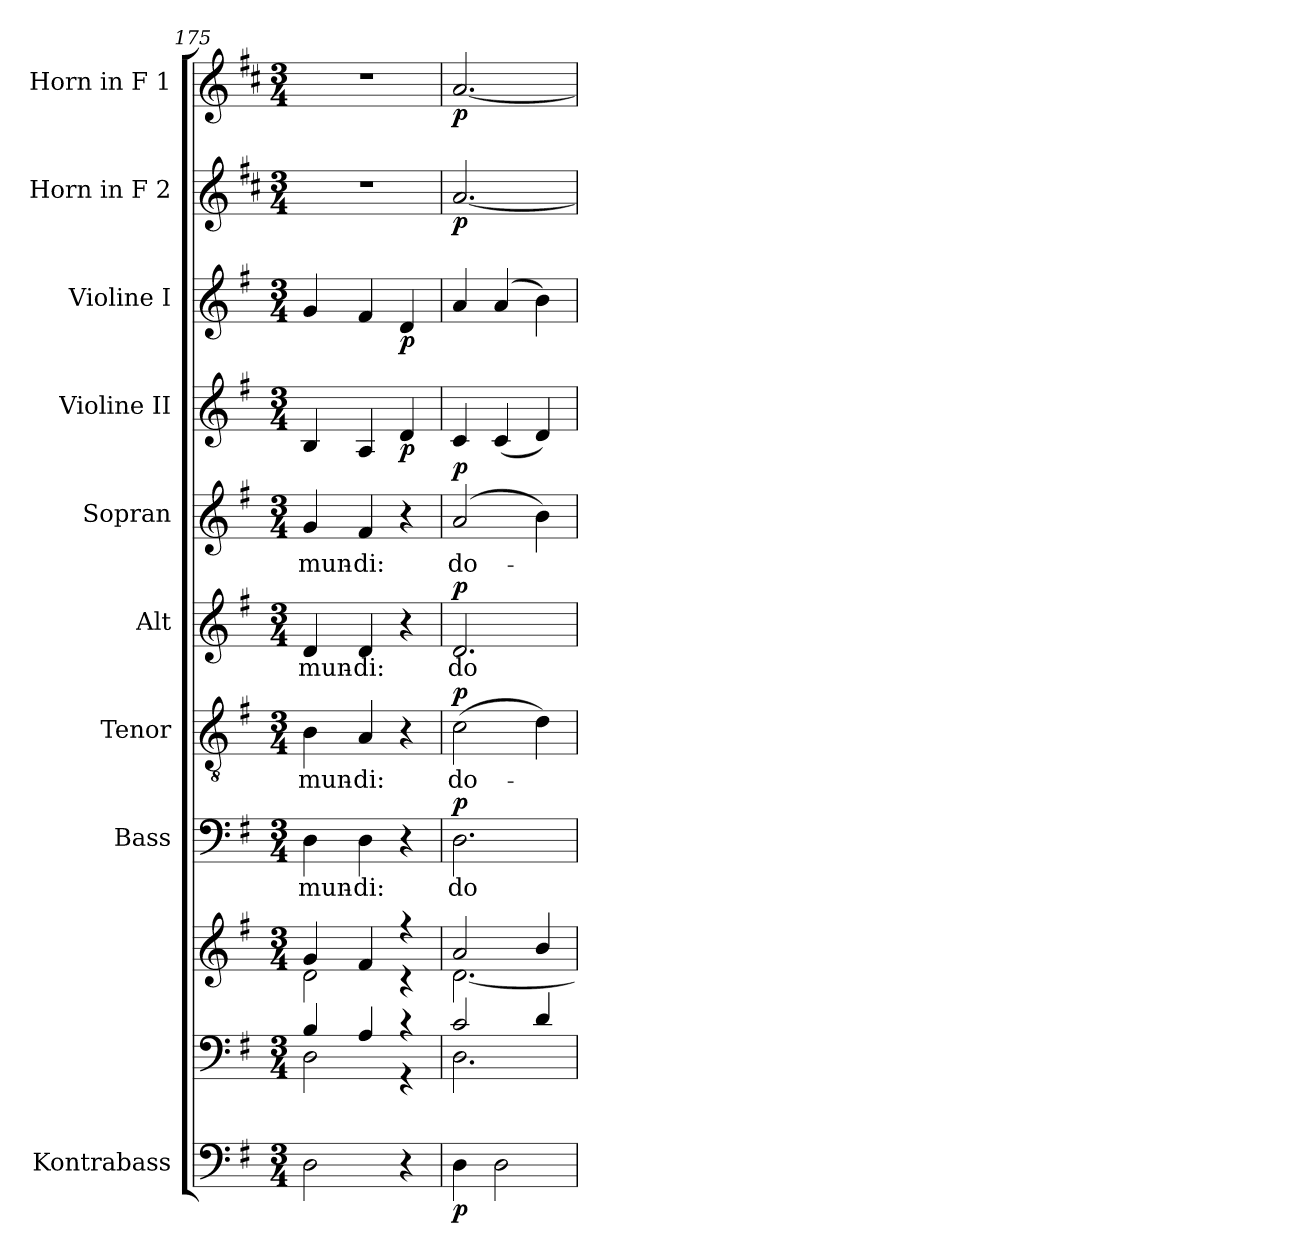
**kern	**dynam	**kern	**kern	**kern	**text	**dynam	**kern	**text	**dynam	**kern	**text	**dynam	**kern	**text	**dynam	**kern	**dynam	**kern	**dynam	**kern	**dynam	**kern	**dynam
*part10	*part10	*part9	*part9	*part8	*part8	*part8	*part7	*part7	*part7	*part6	*part6	*part6	*part5	*part5	*part5	*part4	*part4	*part3	*part3	*part2	*part2	*part1	*part1
*staff11	*staff11	*staff10	*staff9	*staff8	*staff8	*staff8	*staff7	*staff7	*staff7	*staff6	*staff6	*staff6	*staff5	*staff5	*staff5	*staff4	*staff4	*staff3	*staff3	*staff2	*staff2	*staff1	*staff1
*I"Kontrabass	*	*	*	*I"Bass	*	*	*I"Tenor	*	*	*I"Alt	*	*	*I"Sopran	*	*	*I"Violine II	*	*I"Violine I	*	*I"Horn in F 2	*	*I"Horn in F 1	*
*I'Kb.	*	*	*	*I'B.	*	*	*I'T.	*	*	*I'A.	*	*	*I'S.	*	*	*I'Vl. II	*	*I'Vl. I	*	*I'Hrn. 2	*	*I'Hrn. 1	*
*clefF4	*	*clefF4	*clefG2	*clefF4	*	*	*clefGv2	*	*	*clefG2	*	*	*clefG2	*	*	*clefG2	*	*clefG2	*	*clefG2	*	*clefG2	*
*ITrd7c12	*	*	*	*	*	*	*	*	*	*	*	*	*	*	*	*	*	*	*	*ITrd4c7	*	*ITrd4c7	*
*k[f#]	*	*k[f#]	*k[f#]	*k[f#]	*	*	*k[f#]	*	*	*k[f#]	*	*	*k[f#]	*	*	*k[f#]	*	*k[f#]	*	*k[f#]	*	*k[f#]	*
*G:	*	*G:	*G:	*G:	*	*	*G:	*	*	*G:	*	*	*G:	*	*	*G:	*	*G:	*	*G:	*	*G:	*
*M3/4	*	*M3/4	*M3/4	*M3/4	*	*	*M3/4	*	*	*M3/4	*	*	*M3/4	*	*	*M3/4	*	*M3/4	*	*M3/4	*	*M3/4	*
=175	=175	=175	=175	=175	=175	=175	=175	=175	=175	=175	=175	=175	=175	=175	=175	=175	=175	=175	=175	=175	=175	=175	=175
*	*	*^	*^	*	*	*	*	*	*	*	*	*	*	*	*	*	*	*	*	*	*	*	*
!	!	!	!	!	!	!	!LO:LY:b	!	!	!LO:LY:b	!	!	!LO:LY:b	!	!	!LO:LY:b	!	!	!	!	!	!	!	!	!
2DD\	.	4B/	2D\	4g/	2d\	4D\	mun-	.	4B\	mun-	.	4d/	mun-	.	4g/	mun-	.	4B/	.	4g/	.	2.r	.	2.r	.
!	!	!	!	!	!	!	!LO:LY:b	!	!	!LO:LY:b	!	!	!LO:LY:b	!	!	!LO:LY:b	!	!	!	!	!	!	!	!	!
.	.	4A/	.	4f#/	.	4D\	-di:	.	4A/	-di:	.	4d/	-di:	.	4f#/	-di:	.	4A/	.	4f#/	.	.	.	.	.
!	!	!	!	!	!	!	!	!	!	!	!	!	!	!	!	!	!	!	!LO:DY:b	!	!LO:DY:b	!	!	!	!
4r	.	4r	4r	4r	4r	4r	.	.	4r	.	.	4r	.	.	4r	.	.	4d/	p	4d/	p	.	.	.	.
=176	=176	=176	=176	=176	=176	=176	=176	=176	=176	=176	=176	=176	=176	=176	=176	=176	=176	=176	=176	=176	=176	=176	=176	=176	=176
!	!LO:DY:b	!	!	!	!	!	!LO:LY:b	!LO:DY:a	!	!LO:LY:b	!LO:DY:a	!	!LO:LY:b	!LO:DY:a	!	!LO:LY:b	!LO:DY:a	!	!	!	!	!	!LO:DY:b	!	!LO:DY:b
4DD\	p	2c/	2.D\	2a/	[<2.d\	2.D\	do-	p	(>2c\	do-	p	2.d/	do-	p	(2a/	do-	p	4c/	.	4a/	.	[2.d/	p	[2.d/	p
2DD\	.	.	.	.	.	.	.	.	.	.	.	.	.	.	.	.	.	(<4c/	.	(4a/	.	.	.	.	.
.	.	4d/	.	4b/	.	.	.	.	4d\)	.	.	.	.	.	4b\)	.	.	4d/)	.	4b\)	.	.	.	.	.
*	*	*v	*v	*	*	*	*	*	*	*	*	*	*	*	*	*	*	*	*	*	*	*	*	*	*
*	*	*	*v	*v	*	*	*	*	*	*	*	*	*	*	*	*	*	*	*	*	*	*	*	*
=	=	=	=	=	=	=	=	=	=	=	=	=	=	=	=	=	=	=	=	=	=	=	=
*-	*-	*-	*-	*-	*-	*-	*-	*-	*-	*-	*-	*-	*-	*-	*-	*-	*-	*-	*-	*-	*-	*-	*-
